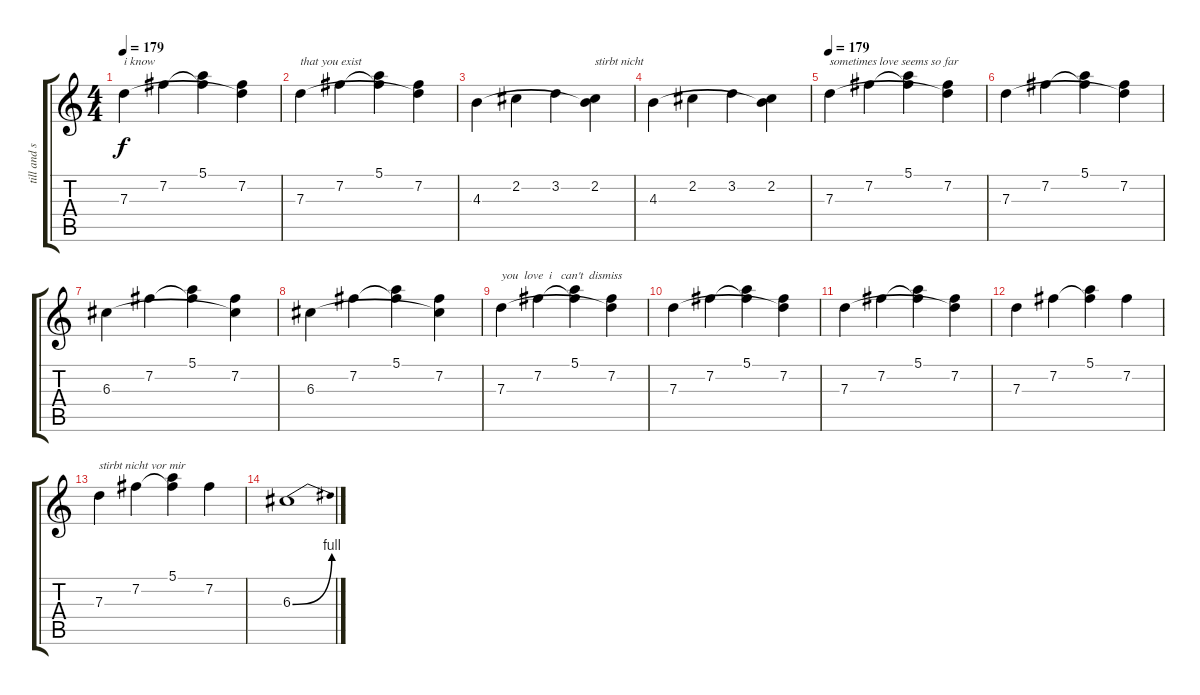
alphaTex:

\track ("till and sharleen ( just lyrics )" "till and s") {instrument acousticguitarnylon}
\staff {score tabs}
\tuning (E4 B3 G3 D3 A2 E2) {hide}
\ts (4 4)
\tempo 179
\clef g2
\ks c
7.3.4{txt "i know" dy f} 7.2.4 (5.1 7.2{t}).4 (7.2 7.3{t}).4 |
7.3.4{txt "that you exist  "} 7.2.4 (5.1 7.2{t}).4 (7.2 7.3{t}).4 |
4.3.4 2.2.4 3.2.4 (2.2 4.3{t}).4{txt "stirbt nicht"} |
4.3.4 2.2.4 3.2.4 (2.2 4.3{t}).4 |
\tempo 179
7.3.4{txt "sometimes love seems so far"} 7.2.4 (5.1 7.2{t}).4 (7.2 7.3{t}).4 |
7.3.4 7.2.4 (5.1 7.2{t}).4 (7.2 7.3{t}).4 |
6.3.4 7.2.4 (5.1 7.2{t}).4 (7.2 6.3{t}).4 |
6.3.4 7.2.4 (5.1 7.2{t}).4 (7.2 6.3{t}).4 |
7.3.4{txt "you  love  i   can't  dismiss"} 7.2.4 (5.1 7.2{t}).4 (7.2 7.3{t}).4 |
7.3.4 7.2.4 (5.1 7.2{t}).4 (7.2 7.3{t}).4 |
7.3.4 7.2.4 (5.1 7.2{t}).4 (7.2 7.3{t}).4 |
7.3.4 7.2.4 (5.1 7.2{t}).4 7.2.4 |
7.3.4{txt "stirbt nicht vor mir"} 7.2.4 (5.1 7.2{t}).4 7.2.4 |
6.3{be (bend 0 0 60 4)}.1
